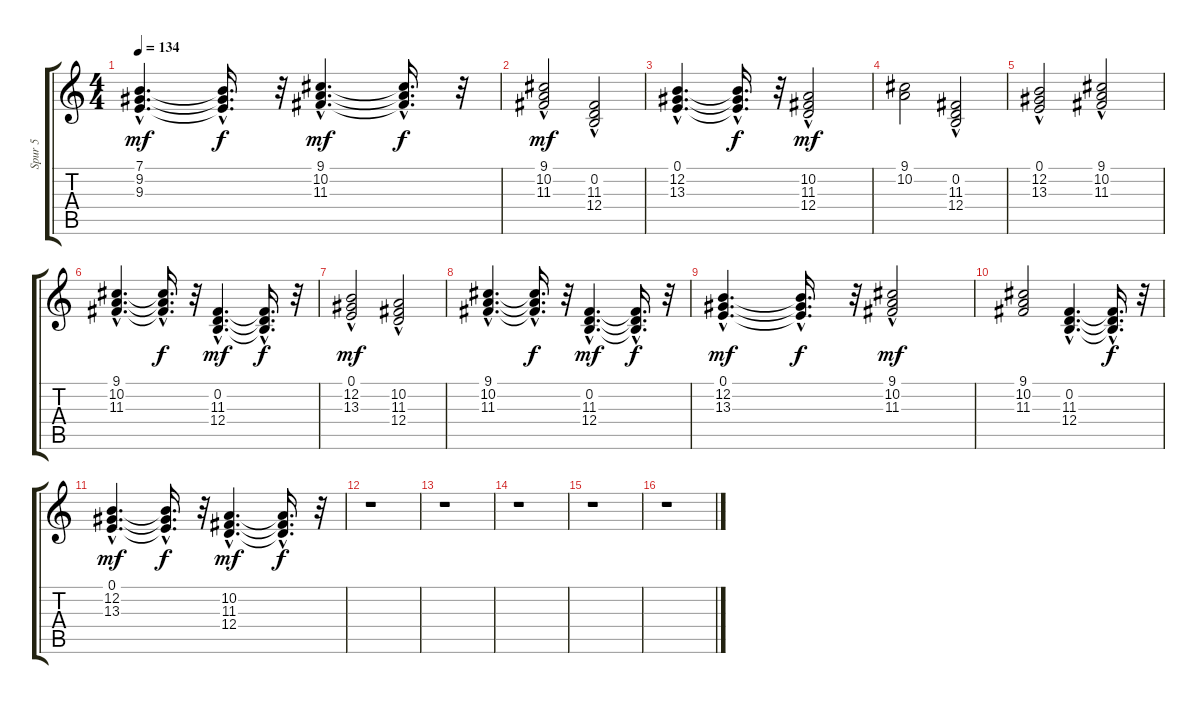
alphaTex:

\track ("Spur 5" "Spur 5") {instrument synthstrings1}
\staff {score tabs}
\tuning (E4 B3 G3 D3 A2 E2) {hide}
\ts (4 4)
\tempo 134
\clef g2
\ks c
(7.1{hac} 9.2{hac} 9.3{hac}).4{d dy mf} (7.1{t} 9.2{hac t} 9.3{hac t}).16{d dy f} r.32 (9.1{hac} 10.2{hac} 11.3{hac}).4{d dy mf} (9.1{hac t} 10.2{hac t} 11.3{hac t}).16{d dy f} r.32 |
(9.1{hac} 10.2 11.3).2{dy mf} (0.2{hac} 11.3{hac} 12.4).2 |
(0.1{hac} 12.2{hac} 13.3{hac}).4{d} (0.1{hac t} 12.2{hac t} 13.3{t}).16{d dy f} r.32 (10.2 11.3 12.4{hac}).2{dy mf} |
(9.1 10.2).2 (0.2 11.3{hac} 12.4).2 |
(0.1 12.2{hac} 13.3{hac}).2 (9.1{hac} 10.2 11.3{hac}).2 |
(9.1{hac} 10.2{hac} 11.3{hac}).4{d} (9.1{hac t} 10.2{hac t} 11.3{hac t}).16{d dy f} r.32 (0.2{hac} 11.3{hac} 12.4{hac}).4{d dy mf} (0.2{t} 11.3{hac t} 12.4{hac t}).16{d dy f} r.32 |
(0.1 12.2 13.3{hac}).2{dy mf} (10.2{hac} 11.3 12.4).2 |
(9.1{hac} 10.2{hac} 11.3{hac}).4{d} (9.1{t} 10.2{hac t} 11.3{hac t}).16{d dy f} r.32 (0.2{hac} 11.3{hac} 12.4{hac}).4{d dy mf} (0.2{hac t} 11.3{t} 12.4{hac t}).16{d dy f} r.32 |
(0.1{hac} 12.2{hac} 13.3{hac}).4{d dy mf} (0.1{hac t} 12.2{t} 13.3{hac t}).16{d dy f} r.32 (9.1{hac} 10.2{hac} 11.3).2{dy mf} |
(9.1 10.2 11.3).2 (0.2{hac} 11.3{hac} 12.4{hac}).4{d} (0.2{hac t} 11.3{hac t} 12.4{hac t}).16{d dy f} r.32 |
(0.1{hac} 12.2{hac} 13.3{hac}).4{d dy mf} (0.1{hac t} 12.2{hac t} 13.3{t}).16{d dy f} r.32 (10.2{hac} 11.3{hac} 12.4{hac}).4{d dy mf} (10.2{hac t} 11.3{t} 12.4{t}).16{d dy f} r.32 |
r.1 |
r.1 |
r.1 |
r.1 |
r.1
